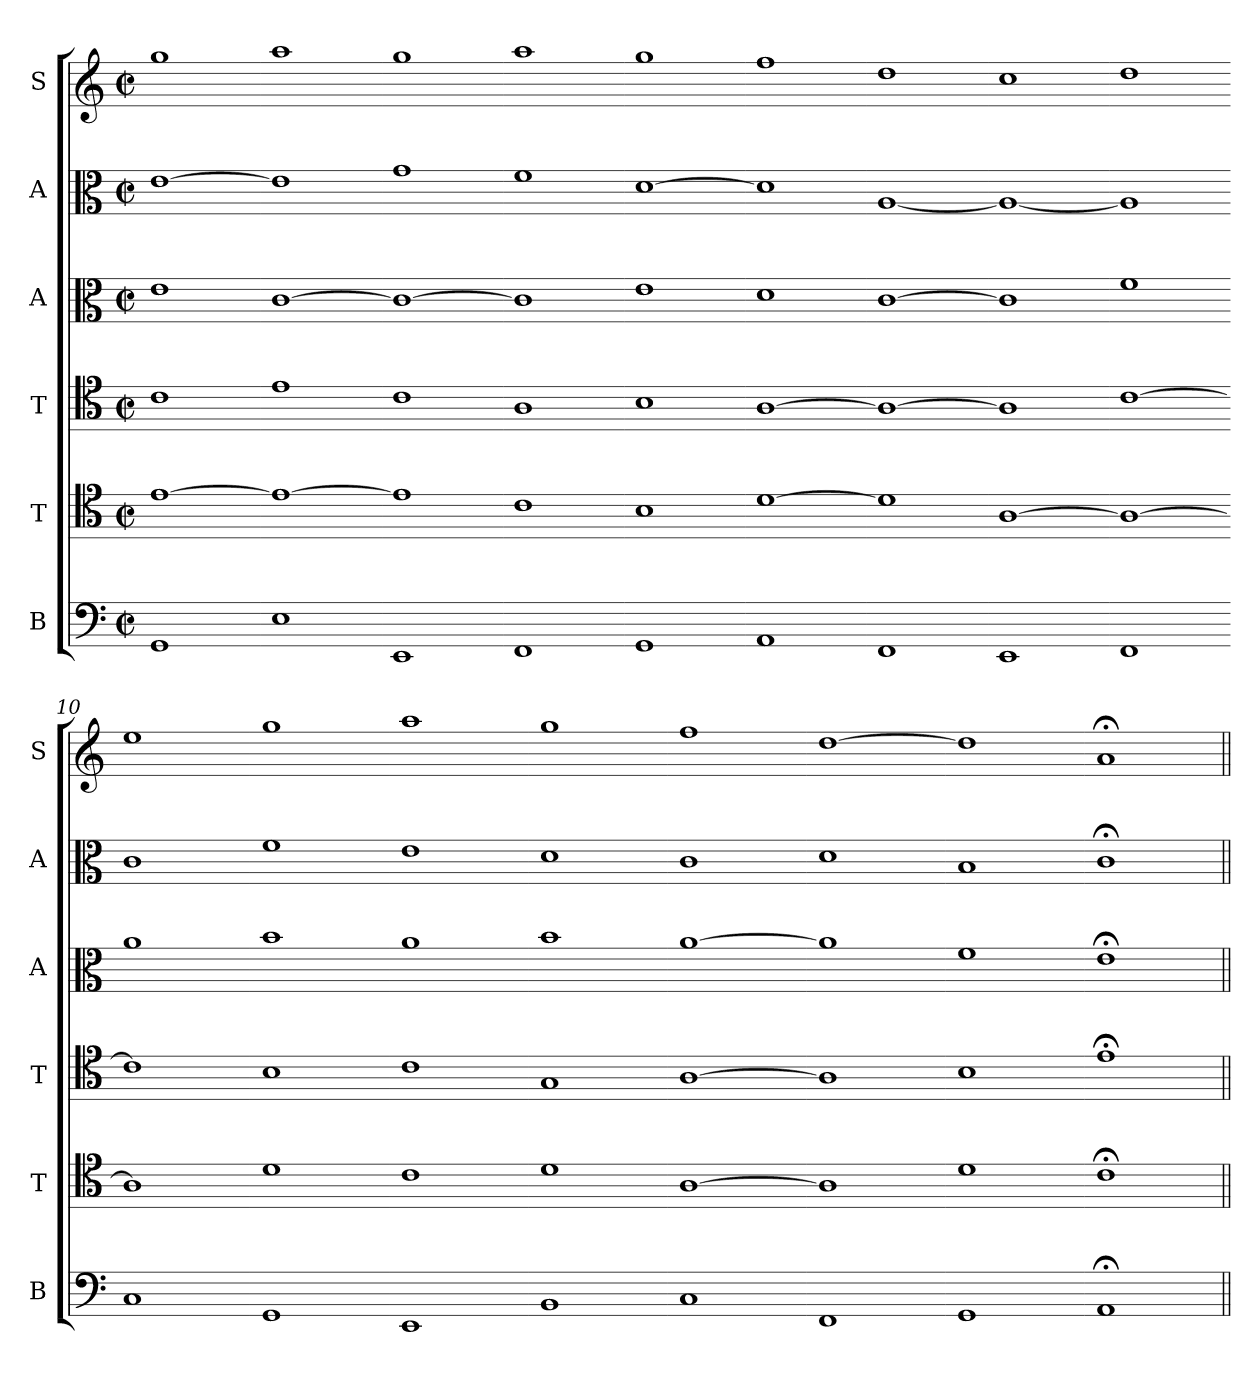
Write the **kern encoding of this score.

**kern	**kern	**kern	**kern	**kern	**kern
*part6	*part5	*part4	*part3	*part2	*part1
*staff6	*staff5	*staff4	*staff3	*staff2	*staff1
*I"B	*I"T	*I"T	*I"A	*I"A	*I"S
*I'B	*I'T	*I'T	*I'A	*I'A	*I'S
*clefF4	*clefC4	*clefC4	*clefC3	*clefC3	*clefG2
*k[]	*k[]	*k[]	*k[]	*k[]	*k[]
*M2/2	*M2/2	*M2/2	*M2/2	*M2/2	*M2/2
*met(c|)	*met(c|)	*met(c|)	*met(c|)	*met(c|)	*met(c|)
*MM208	*MM208	*MM208	*MM208	*MM208	*MM208
=1	=1	=1	=1	=1	=1
1GG	[1e	1c	1e	[1e	1gg
=2-	=2-	=2-	=2-	=2-	=2-
1E	1e_	1e	[1c	1e]	1aa
=3-	=3-	=3-	=3-	=3-	=3-
1EE	1e]	1c	1c_	1g	1gg
=4-	=4-	=4-	=4-	=4-	=4-
1FF	1c	1A	1c]	1f	1aa
=5-	=5-	=5-	=5-	=5-	=5-
1GG	1B	1B	1e	[1d	1gg
=6-	=6-	=6-	=6-	=6-	=6-
1AA	[1d	[1A	1d	1d]	1ff
=7-	=7-	=7-	=7-	=7-	=7-
1FF	1d]	1A_	[1c	[1A	1dd
=8-	=8-	=8-	=8-	=8-	=8-
1EE	[1A	1A]	1c]	1A_	1cc
=9-	=9-	=9-	=9-	=9-	=9-
1FF	1A_	[1c	1f	1A]	1dd
=10-	=10-	=10-	=10-	=10-	=10-
1C	1A]	1c]	1a	1c	1ee
=11-	=11-	=11-	=11-	=11-	=11-
1GG	1d	1B	1b	1f	1gg
=12-	=12-	=12-	=12-	=12-	=12-
1EE	1c	1c	1a	1e	1aa
=13-	=13-	=13-	=13-	=13-	=13-
1BB	1d	1G	1b	1d	1gg
=14-	=14-	=14-	=14-	=14-	=14-
1C	[1A	[1A	[1a	1c	1ff
=15-	=15-	=15-	=15-	=15-	=15-
1FF	1A]	1A]	1a]	1d	[1dd
=16-	=16-	=16-	=16-	=16-	=16-
1GG	1d	1B	1f	1B	1dd]
=17-	=17-	=17-	=17-	=17-	=17-
1AA;<	1c;<	1e;<	1e;<	1c;	1a;<
=||	=||	=||	=||	=||	=||
*-	*-	*-	*-	*-	*-
